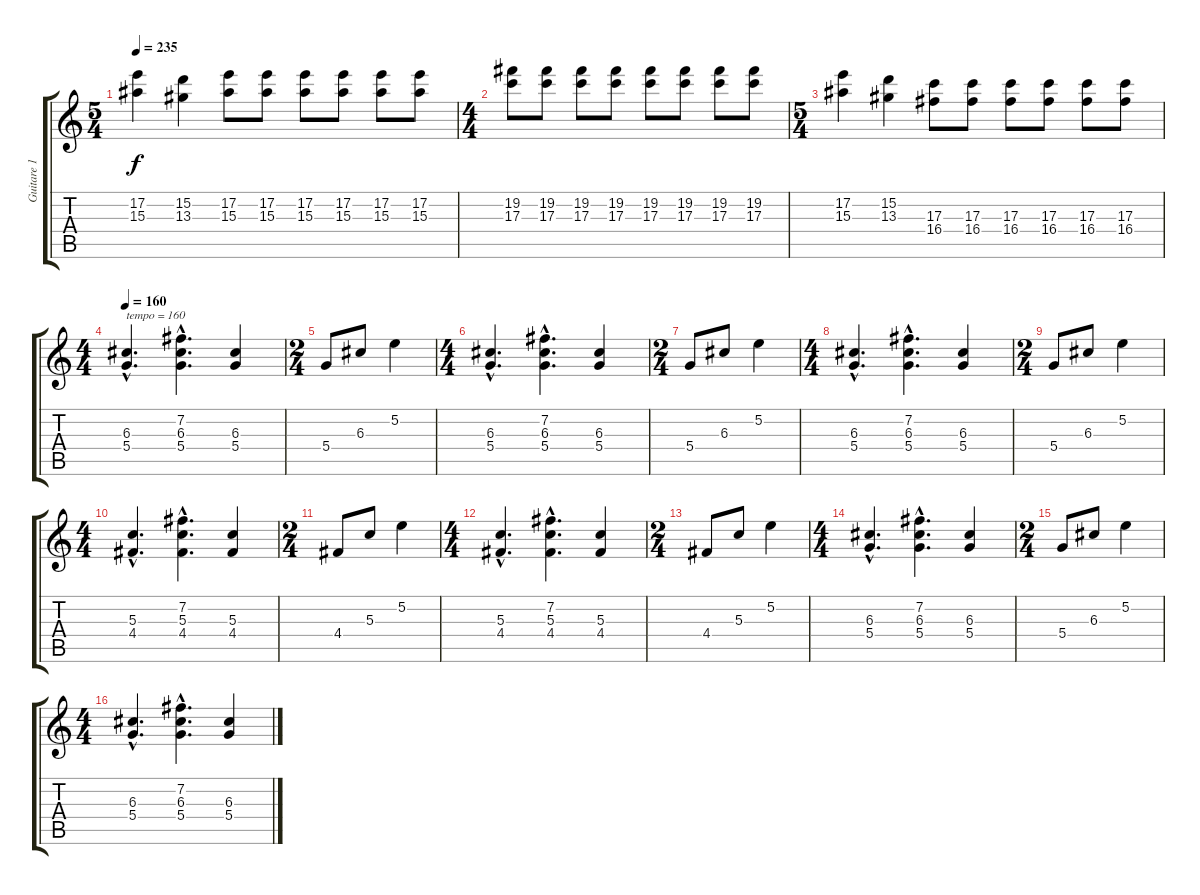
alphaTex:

\track ("Guitare 1" "Guitare 1") {instrument distortionguitar}
\staff {score tabs}
\tuning (E4 B3 G3 D3 A2 E2) {hide}
\ts (5 4)
\tempo 235
\clef g2
\ks c
(17.2 15.3).4{dy f} (15.2 13.3).4 (17.2 15.3).8 (17.2 15.3).8 (17.2 15.3).8 (17.2 15.3).8 (17.2 15.3).8 (17.2 15.3).8 |
\ts (4 4)
(19.2 17.3).8 (19.2 17.3).8 (19.2 17.3).8 (19.2 17.3).8 (19.2 17.3).8 (19.2 17.3).8 (19.2 17.3).8 (19.2 17.3).8 |
\ts (5 4)
(17.2 15.3).4 (15.2 13.3).4 (17.3 16.4).8 (17.3 16.4).8 (17.3 16.4).8 (17.3 16.4).8 (17.3 16.4).8 (17.3 16.4).8 |
\ts (4 4)
\tempo 160
(6.3{hac} 5.4{hac}).4{d txt "tempo = 160"} (7.2{hac} 6.3{hac} 5.4{hac}).4{d} (6.3 5.4).4 |
\ts (2 4)
5.4.8 6.3.8 5.2.4 |
\ts (4 4)
(6.3{hac} 5.4{hac}).4{d} (7.2{hac} 6.3{hac} 5.4{hac}).4{d} (6.3 5.4).4 |
\ts (2 4)
5.4.8 6.3.8 5.2.4 |
\ts (4 4)
(6.3{hac} 5.4{hac}).4{d} (7.2{hac} 6.3{hac} 5.4{hac}).4{d} (6.3 5.4).4 |
\ts (2 4)
5.4.8 6.3.8 5.2.4 |
\ts (4 4)
(5.3{hac} 4.4{hac}).4{d} (7.2{hac} 5.3{hac} 4.4{hac}).4{d} (5.3 4.4).4 |
\ts (2 4)
4.4.8 5.3.8 5.2.4 |
\ts (4 4)
(5.3{hac} 4.4{hac}).4{d} (7.2{hac} 5.3{hac} 4.4{hac}).4{d} (5.3 4.4).4 |
\ts (2 4)
4.4.8 5.3.8 5.2.4 |
\ts (4 4)
(6.3{hac} 5.4{hac}).4{d} (7.2{hac} 6.3{hac} 5.4{hac}).4{d} (6.3 5.4).4 |
\ts (2 4)
5.4.8 6.3.8 5.2.4 |
\ts (4 4)
(6.3{hac} 5.4{hac}).4{d} (7.2{hac} 6.3{hac} 5.4{hac}).4{d} (6.3 5.4).4
